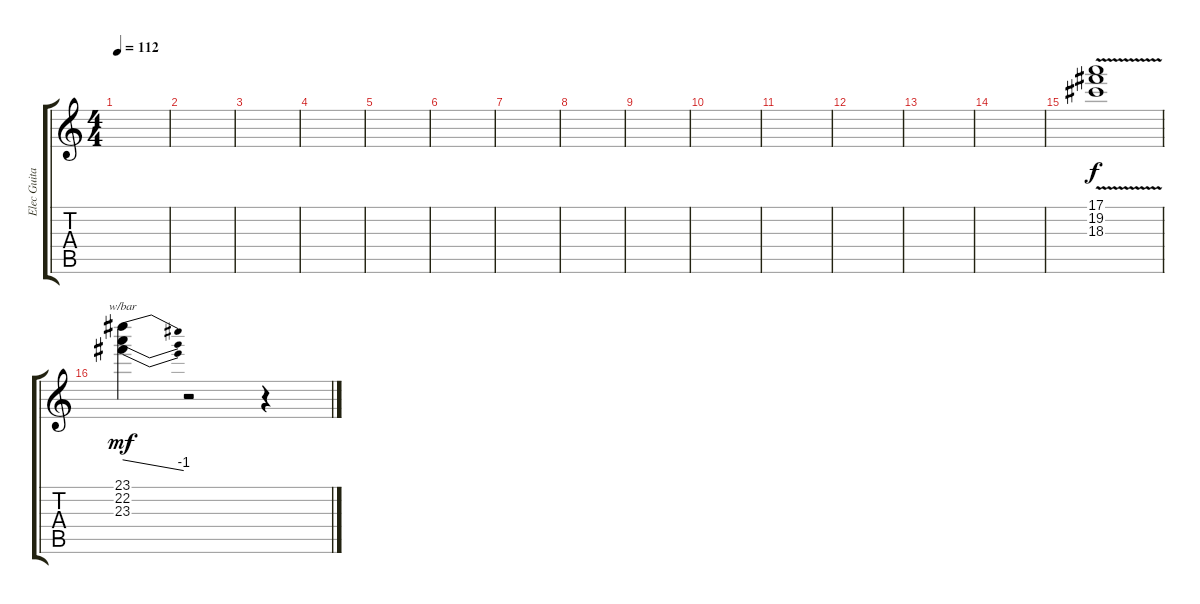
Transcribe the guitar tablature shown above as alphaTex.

\track ("Elec Guitar 3" "Elec Guita") {instrument distortionguitar}
\staff {score tabs}
\tuning (E4 B3 G3 D3 A2 E2) {hide}
\ts (4 4)
\tempo 112
\clef g2
\ks c
|
|
|
|
|
|
|
|
|
|
|
|
|
|
(17.1{v} 19.2{v} 18.3{v}).1 |
(23.1 22.2 23.3).4{tbe (dive default 0 0 60 -4) dy mf} r.2 r.4
